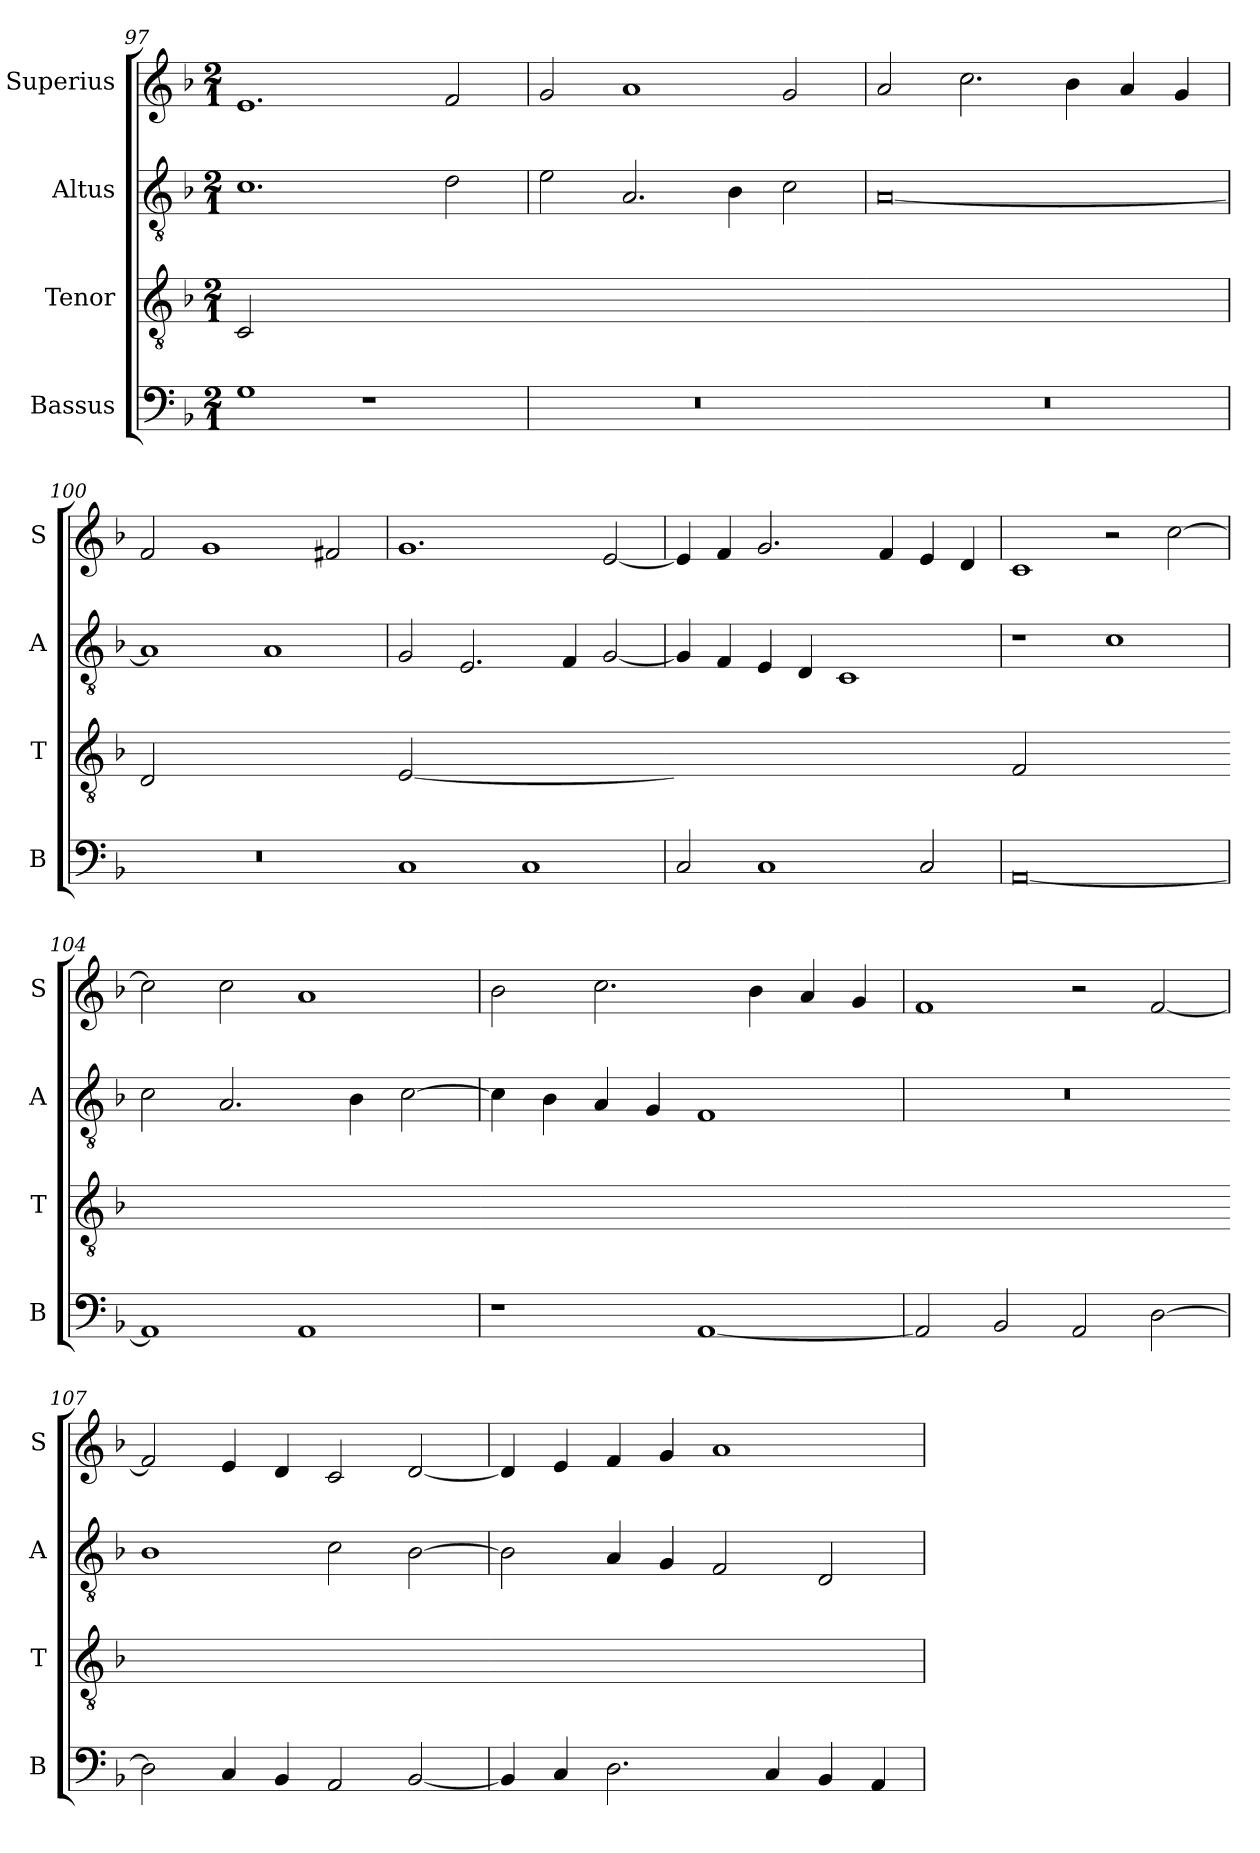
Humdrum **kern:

**kern	**kern	**kern	**kern
*part4	*part3	*part2	*part1
*staff4	*staff3	*staff2	*staff1
*I"Bassus	*I"Tenor	*I"Altus	*I"Superius
*I'B	*I'T	*I'A	*I'S
*clefF4	*clefGv2	*clefGv2	*clefG2
*k[b-]	*k[b-]	*k[b-]	*k[b-]
*M2/1	*M2/1	*M2/1	*M2/1
=97	=97	=97	=97
!	!LO:N:vis=2	!	!
1G	[y0C	1.c	1.e
1r	.	.	.
.	.	2d\	2f/
=98	=98-	=98	=98
!	!LO:N:vis=2	!	!
0r	0Cyy_	2e\	2g/
.	.	2.A/	1a
.	.	4B-\	.
.	.	2c\	2g/
=99	=99-	=99	=99
!	!LO:N:vis=2	!	!
0r	0Cyy]	[0A	2a/
.	.	.	2.cc\
.	.	.	4b-\
.	.	.	4a/
.	.	.	4g/
=100	=100	=100	=100
!	!LO:N:vis=2	!	!
0r	0D	1A]	2f/
.	.	.	1g
.	.	1A	.
.	.	.	2f#X/
=101	=101-	=101	=101
!	!LO:N:vis=2	!	!
1C	[0E	2G/	1.g
.	.	2.E/	.
1C	.	.	.
.	.	4F/	.
.	.	[2G/	[2e/
=102	=102-	=102	=102
!	!LO:N:vis=2	!	!
2C/	0Eyy]	4G/]	4e/]
.	.	4F/	4f/
1C	.	4E/	2.g/
.	.	4D/	.
.	.	1C	.
.	.	.	4f/
2C/	.	.	4e/
.	.	.	4d/
=103	=103-	=103	=103
!	!LO:N:vis=2	!	!
[0AA	[y0F	1r	1c
.	.	1c	2r
.	.	.	[2cc\
=104	=104-	=104	=104
!	!LO:N:vis=2	!	!
1AA]	0Fyy_y	2c\	2cc\]
.	.	2.A/	2cc\
1AA	.	.	1a
.	.	4B-\	.
.	.	[2c\	.
=105	=105-	=105	=105
!	!LO:N:vis=2	!	!
1r	0Fyy_y	4c\]	2b-\
.	.	4B-\	.
.	.	4A/	2.cc\
.	.	4G/	.
[1AA	.	1F	.
.	.	.	4b-\
.	.	.	4a/
.	.	.	4g/
=106	=106-	=106	=106
!	!LO:N:vis=2	!	!
2AA/]	0Fyy_y	0r	1f
2BB-/	.	.	.
2AA/	.	.	2r
[2D\	.	.	[2f/
=107	=107-	=107	=107
!	!LO:N:vis=2	!	!
2D\]	0Fyy_	1B-	2f/]
4C/	.	.	4e/
4BB-/	.	.	4d/
2AA/	.	2c\	2c/
[2BB-/	.	[2B-\	[2d/
=108	=108-	=108	=108
!	!LO:N:vis=2	!	!
4BB-/]	0Fyy]	2B-\]	4d/]
4C/	.	.	4e/
2.D\	.	4A/	4f/
.	.	4G/	4g/
.	.	2F/	1a
4C/	.	.	.
4BB-/	.	2D/	.
4AA/	.	.	.
=	=	=	=
*-	*-	*-	*-
